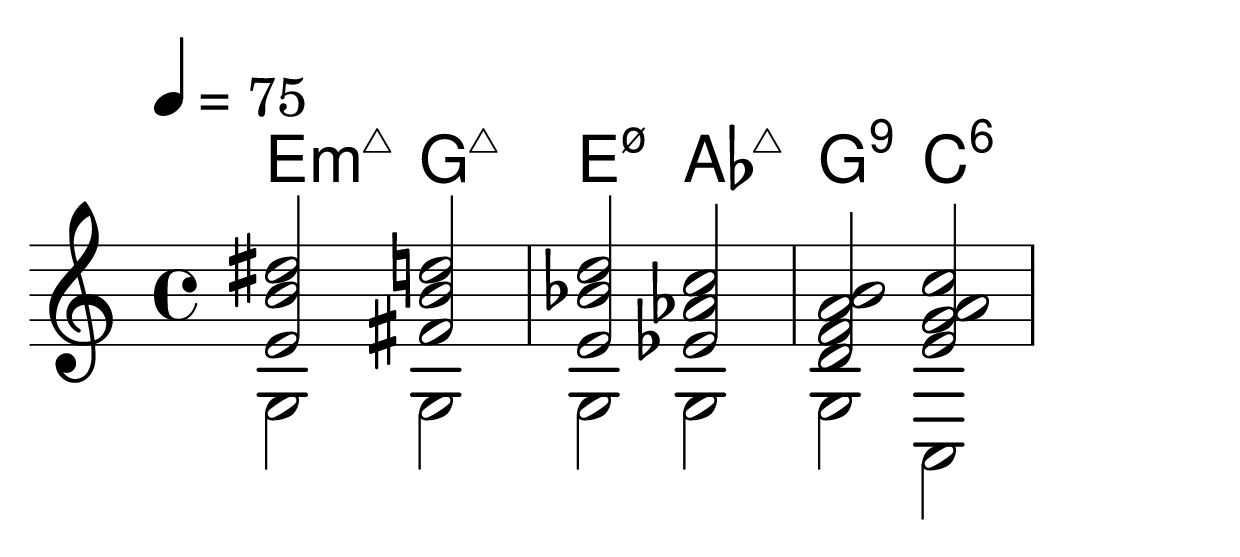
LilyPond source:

\version "2.22.2"

\include "page.ly"

% NOTE: See `https://www.youtube.com/watch?v=yQnjn5NVSUI`.

\score {
  <<
    \new ChordNames {
      % NOTE: See `https://lilypond.org/doc/v2.21/Documentation/notation/common-chord-modifiers`.
      % NOTE: See `https://lilypond.org/doc/v2.21/Documentation/notation/chord-mode#extended-and-altered-chords`.
      \chordmode {
        e2:m7+    g:7+    |
        e:m7.5-   aes:7+  |
        g:7.9     c:6     |
      }
    }
    % NOTE: See `https://lilypond.org/doc/v2.22/Documentation/notation/midi-instruments`.
    \new Staff \with { midiInstrument = "muted trumpet" } {
      \time   4/4
      \tempo  4 = 75
      \clef treble
        \relative c' {
          << << e2    b'    dis     >>  \\ g,,2 >>
          << << fis'  b     d       >>  \\ g,,  >> |
          << << e'    bes'  d       >>  \\ g,,  >>
          << << ees'  aes   c       >>  \\ g,   >> |
          << << d'    f     a   b   >>  \\ g,   >>
          << << e'    g     a   c   >>  \\ c,,  >> |
        }
    }
  >>
  \layout { }
  \midi { }
}
